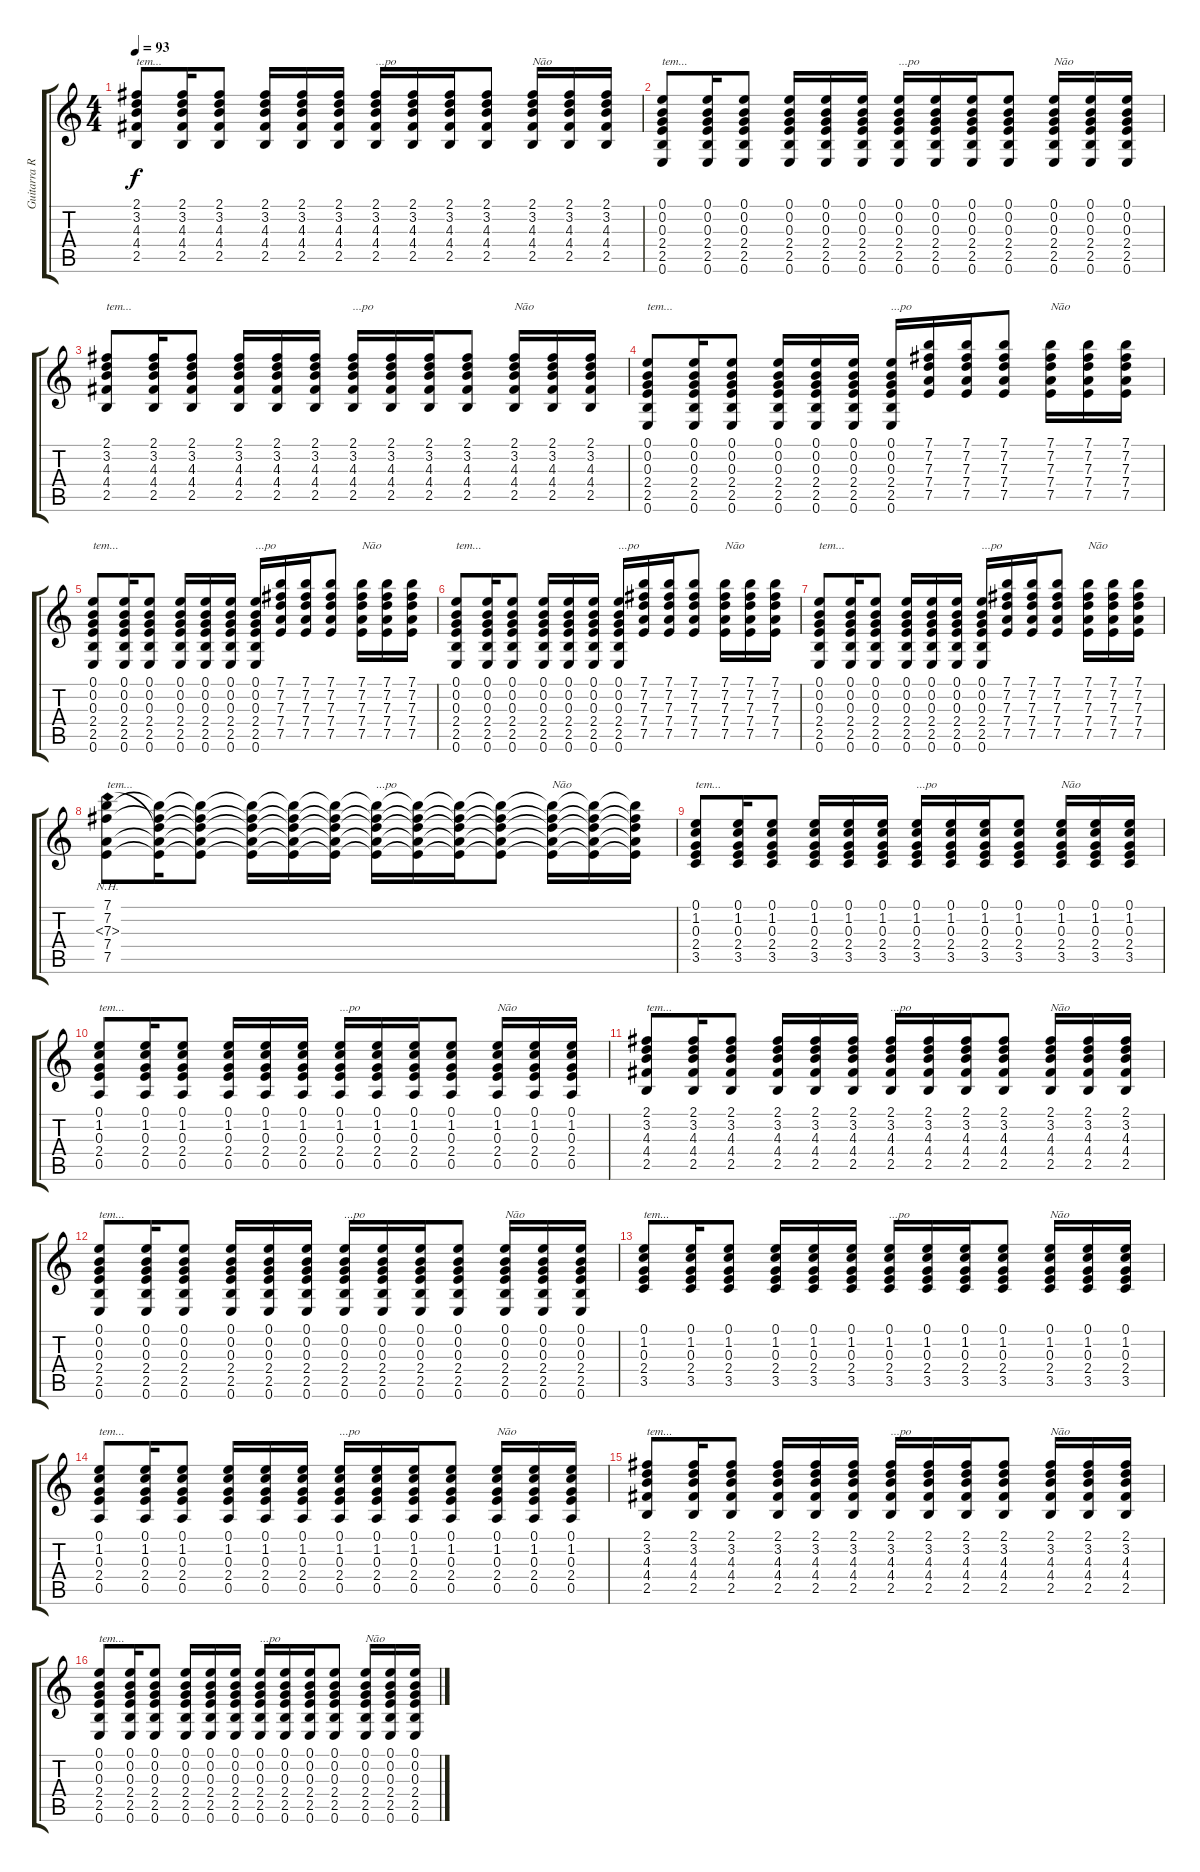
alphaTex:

\track ("Guitarra Rítmo" "Guitarra R") {instrument acousticguitarnylon}
\staff {score tabs}
\tuning (E4 B3 G3 D3 A2 E2) {hide}
\ts (4 4)
\tempo 93
\clef g2
\ks c
(2.1 3.2 4.3 4.4 2.5).8{txt "tem..." dy f} (2.1 3.2 4.3 4.4 2.5).16 (2.1 3.2 4.3 4.4 2.5).8 (2.1 3.2 4.3 4.4 2.5).16 (2.1 3.2 4.3 4.4 2.5).16 (2.1 3.2 4.3 4.4 2.5).16 (2.1 3.2 4.3 4.4 2.5).16{txt "...po"} (2.1 3.2 4.3 4.4 2.5).16 (2.1 3.2 4.3 4.4 2.5).16 (2.1 3.2 4.3 4.4 2.5).8 (2.1 3.2 4.3 4.4 2.5).16{txt "Não"} (2.1 3.2 4.3 4.4 2.5).16 (2.1 3.2 4.3 4.4 2.5).16 |
(0.1 0.2 0.3 2.4 2.5 0.6).8{txt "tem..."} (0.1 0.2 0.3 2.4 2.5 0.6).16 (0.1 0.2 0.3 2.4 2.5 0.6).8 (0.1 0.2 0.3 2.4 2.5 0.6).16 (0.1 0.2 0.3 2.4 2.5 0.6).16 (0.1 0.2 0.3 2.4 2.5 0.6).16 (0.1 0.2 0.3 2.4 2.5 0.6).16{txt "...po"} (0.1 0.2 0.3 2.4 2.5 0.6).16 (0.1 0.2 0.3 2.4 2.5 0.6).16 (0.1 0.2 0.3 2.4 2.5 0.6).8 (0.1 0.2 0.3 2.4 2.5 0.6).16{txt "Não"} (0.1 0.2 0.3 2.4 2.5 0.6).16 (0.1 0.2 0.3 2.4 2.5 0.6).16 |
(2.1 3.2 4.3 4.4 2.5).8{txt "tem..."} (2.1 3.2 4.3 4.4 2.5).16 (2.1 3.2 4.3 4.4 2.5).8 (2.1 3.2 4.3 4.4 2.5).16 (2.1 3.2 4.3 4.4 2.5).16 (2.1 3.2 4.3 4.4 2.5).16 (2.1 3.2 4.3 4.4 2.5).16{txt "...po"} (2.1 3.2 4.3 4.4 2.5).16 (2.1 3.2 4.3 4.4 2.5).16 (2.1 3.2 4.3 4.4 2.5).8 (2.1 3.2 4.3 4.4 2.5).16{txt "Não"} (2.1 3.2 4.3 4.4 2.5).16 (2.1 3.2 4.3 4.4 2.5).16 |
(0.1 0.2 0.3 2.4 2.5 0.6).8{txt "tem..."} (0.1 0.2 0.3 2.4 2.5 0.6).16 (0.1 0.2 0.3 2.4 2.5 0.6).8 (0.1 0.2 0.3 2.4 2.5 0.6).16 (0.1 0.2 0.3 2.4 2.5 0.6).16 (0.1 0.2 0.3 2.4 2.5 0.6).16 (0.1 0.2 0.3 2.4 2.5 0.6).16{txt "...po"} (7.1 7.2 7.3 7.4 7.5).16 (7.1 7.2 7.3 7.4 7.5).16 (7.1 7.2 7.3 7.4 7.5).8 (7.1 7.2 7.3 7.4 7.5).16{txt "Não"} (7.1 7.2 7.3 7.4 7.5).16 (7.1 7.2 7.3 7.4 7.5).16 |
(0.1 0.2 0.3 2.4 2.5 0.6).8{txt "tem..."} (0.1 0.2 0.3 2.4 2.5 0.6).16 (0.1 0.2 0.3 2.4 2.5 0.6).8 (0.1 0.2 0.3 2.4 2.5 0.6).16 (0.1 0.2 0.3 2.4 2.5 0.6).16 (0.1 0.2 0.3 2.4 2.5 0.6).16 (0.1 0.2 0.3 2.4 2.5 0.6).16{txt "...po"} (7.1 7.2 7.3 7.4 7.5).16 (7.1 7.2 7.3 7.4 7.5).16 (7.1 7.2 7.3 7.4 7.5).8 (7.1 7.2 7.3 7.4 7.5).16{txt "Não"} (7.1 7.2 7.3 7.4 7.5).16 (7.1 7.2 7.3 7.4 7.5).16 |
(0.1 0.2 0.3 2.4 2.5 0.6).8{txt "tem..."} (0.1 0.2 0.3 2.4 2.5 0.6).16 (0.1 0.2 0.3 2.4 2.5 0.6).8 (0.1 0.2 0.3 2.4 2.5 0.6).16 (0.1 0.2 0.3 2.4 2.5 0.6).16 (0.1 0.2 0.3 2.4 2.5 0.6).16 (0.1 0.2 0.3 2.4 2.5 0.6).16{txt "...po"} (7.1 7.2 7.3 7.4 7.5).16 (7.1 7.2 7.3 7.4 7.5).16 (7.1 7.2 7.3 7.4 7.5).8 (7.1 7.2 7.3 7.4 7.5).16{txt "Não"} (7.1 7.2 7.3 7.4 7.5).16 (7.1 7.2 7.3 7.4 7.5).16 |
(0.1 0.2 0.3 2.4 2.5 0.6).8{txt "tem..."} (0.1 0.2 0.3 2.4 2.5 0.6).16 (0.1 0.2 0.3 2.4 2.5 0.6).8 (0.1 0.2 0.3 2.4 2.5 0.6).16 (0.1 0.2 0.3 2.4 2.5 0.6).16 (0.1 0.2 0.3 2.4 2.5 0.6).16 (0.1 0.2 0.3 2.4 2.5 0.6).16{txt "...po"} (7.1 7.2 7.3 7.4 7.5).16 (7.1 7.2 7.3 7.4 7.5).16 (7.1 7.2 7.3 7.4 7.5).8 (7.1 7.2 7.3 7.4 7.5).16{txt "Não"} (7.1 7.2 7.3 7.4 7.5).16 (7.1 7.2 7.3 7.4 7.5).16 |
(7.1 7.2 7.3{nh} 7.4 7.5).8{txt "tem..."} (7.1{t} 7.2{t} 7.3{t} 7.4{t} 7.5{t}).16 (7.1{t} 7.2{t} 7.3{t} 7.4{t} 7.5{t}).8 (7.1{t} 7.2{t} 7.3{t} 7.4{t} 7.5{t}).16 (7.1{t} 7.2{t} 7.3{t} 7.4{t} 7.5{t}).16 (7.1{t} 7.2{t} 7.3{t} 7.4{t} 7.5{t}).16 (7.1{t} 7.2{t} 7.3{t} 7.4{t} 7.5{t}).16{txt "...po"} (7.1{t} 7.2{t} 7.3{t} 7.4{t} 7.5{t}).16 (7.1{t} 7.2{t} 7.3{t} 7.4{t} 7.5{t}).16 (7.1{t} 7.2{t} 7.3{t} 7.4{t} 7.5{t}).8 (7.1{t} 7.2{t} 7.3{t} 7.4{t} 7.5{t}).16{txt "Não"} (7.1{t} 7.2{t} 7.3{t} 7.4{t} 7.5{t}).16 (7.1{t} 7.2{t} 7.3{t} 7.4{t} 7.5{t}).16 |
(0.1 1.2 0.3 2.4 3.5).8{txt "tem..."} (0.1 1.2 0.3 2.4 3.5).16 (0.1 1.2 0.3 2.4 3.5).8 (0.1 1.2 0.3 2.4 3.5).16 (0.1 1.2 0.3 2.4 3.5).16 (0.1 1.2 0.3 2.4 3.5).16 (0.1 1.2 0.3 2.4 3.5).16{txt "...po"} (0.1 1.2 0.3 2.4 3.5).16 (0.1 1.2 0.3 2.4 3.5).16 (0.1 1.2 0.3 2.4 3.5).8 (0.1 1.2 0.3 2.4 3.5).16{txt "Não"} (0.1 1.2 0.3 2.4 3.5).16 (0.1 1.2 0.3 2.4 3.5).16 |
(0.1 1.2 0.3 2.4 0.5).8{txt "tem..."} (0.1 1.2 0.3 2.4 0.5).16 (0.1 1.2 0.3 2.4 0.5).8 (0.1 1.2 0.3 2.4 0.5).16 (0.1 1.2 0.3 2.4 0.5).16 (0.1 1.2 0.3 2.4 0.5).16 (0.1 1.2 0.3 2.4 0.5).16{txt "...po"} (0.1 1.2 0.3 2.4 0.5).16 (0.1 1.2 0.3 2.4 0.5).16 (0.1 1.2 0.3 2.4 0.5).8 (0.1 1.2 0.3 2.4 0.5).16{txt "Não"} (0.1 1.2 0.3 2.4 0.5).16 (0.1 1.2 0.3 2.4 0.5).16 |
(2.1 3.2 4.3 4.4 2.5).8{txt "tem..."} (2.1 3.2 4.3 4.4 2.5).16 (2.1 3.2 4.3 4.4 2.5).8 (2.1 3.2 4.3 4.4 2.5).16 (2.1 3.2 4.3 4.4 2.5).16 (2.1 3.2 4.3 4.4 2.5).16 (2.1 3.2 4.3 4.4 2.5).16{txt "...po"} (2.1 3.2 4.3 4.4 2.5).16 (2.1 3.2 4.3 4.4 2.5).16 (2.1 3.2 4.3 4.4 2.5).8 (2.1 3.2 4.3 4.4 2.5).16{txt "Não"} (2.1 3.2 4.3 4.4 2.5).16 (2.1 3.2 4.3 4.4 2.5).16 |
(0.1 0.2 0.3 2.4 2.5 0.6).8{txt "tem..."} (0.1 0.2 0.3 2.4 2.5 0.6).16 (0.1 0.2 0.3 2.4 2.5 0.6).8 (0.1 0.2 0.3 2.4 2.5 0.6).16 (0.1 0.2 0.3 2.4 2.5 0.6).16 (0.1 0.2 0.3 2.4 2.5 0.6).16 (0.1 0.2 0.3 2.4 2.5 0.6).16{txt "...po"} (0.1 0.2 0.3 2.4 2.5 0.6).16 (0.1 0.2 0.3 2.4 2.5 0.6).16 (0.1 0.2 0.3 2.4 2.5 0.6).8 (0.1 0.2 0.3 2.4 2.5 0.6).16{txt "Não"} (0.1 0.2 0.3 2.4 2.5 0.6).16 (0.1 0.2 0.3 2.4 2.5 0.6).16 |
(0.1 1.2 0.3 2.4 3.5).8{txt "tem..."} (0.1 1.2 0.3 2.4 3.5).16 (0.1 1.2 0.3 2.4 3.5).8 (0.1 1.2 0.3 2.4 3.5).16 (0.1 1.2 0.3 2.4 3.5).16 (0.1 1.2 0.3 2.4 3.5).16 (0.1 1.2 0.3 2.4 3.5).16{txt "...po"} (0.1 1.2 0.3 2.4 3.5).16 (0.1 1.2 0.3 2.4 3.5).16 (0.1 1.2 0.3 2.4 3.5).8 (0.1 1.2 0.3 2.4 3.5).16{txt "Não"} (0.1 1.2 0.3 2.4 3.5).16 (0.1 1.2 0.3 2.4 3.5).16 |
(0.1 1.2 0.3 2.4 0.5).8{txt "tem..."} (0.1 1.2 0.3 2.4 0.5).16 (0.1 1.2 0.3 2.4 0.5).8 (0.1 1.2 0.3 2.4 0.5).16 (0.1 1.2 0.3 2.4 0.5).16 (0.1 1.2 0.3 2.4 0.5).16 (0.1 1.2 0.3 2.4 0.5).16{txt "...po"} (0.1 1.2 0.3 2.4 0.5).16 (0.1 1.2 0.3 2.4 0.5).16 (0.1 1.2 0.3 2.4 0.5).8 (0.1 1.2 0.3 2.4 0.5).16{txt "Não"} (0.1 1.2 0.3 2.4 0.5).16 (0.1 1.2 0.3 2.4 0.5).16 |
(2.1 3.2 4.3 4.4 2.5).8{txt "tem..."} (2.1 3.2 4.3 4.4 2.5).16 (2.1 3.2 4.3 4.4 2.5).8 (2.1 3.2 4.3 4.4 2.5).16 (2.1 3.2 4.3 4.4 2.5).16 (2.1 3.2 4.3 4.4 2.5).16 (2.1 3.2 4.3 4.4 2.5).16{txt "...po"} (2.1 3.2 4.3 4.4 2.5).16 (2.1 3.2 4.3 4.4 2.5).16 (2.1 3.2 4.3 4.4 2.5).8 (2.1 3.2 4.3 4.4 2.5).16{txt "Não"} (2.1 3.2 4.3 4.4 2.5).16 (2.1 3.2 4.3 4.4 2.5).16 |
(0.1 0.2 0.3 2.4 2.5 0.6).8{txt "tem..."} (0.1 0.2 0.3 2.4 2.5 0.6).16 (0.1 0.2 0.3 2.4 2.5 0.6).8 (0.1 0.2 0.3 2.4 2.5 0.6).16 (0.1 0.2 0.3 2.4 2.5 0.6).16 (0.1 0.2 0.3 2.4 2.5 0.6).16 (0.1 0.2 0.3 2.4 2.5 0.6).16{txt "...po"} (0.1 0.2 0.3 2.4 2.5 0.6).16 (0.1 0.2 0.3 2.4 2.5 0.6).16 (0.1 0.2 0.3 2.4 2.5 0.6).8 (0.1 0.2 0.3 2.4 2.5 0.6).16{txt "Não"} (0.1 0.2 0.3 2.4 2.5 0.6).16 (0.1 0.2 0.3 2.4 2.5 0.6).16
